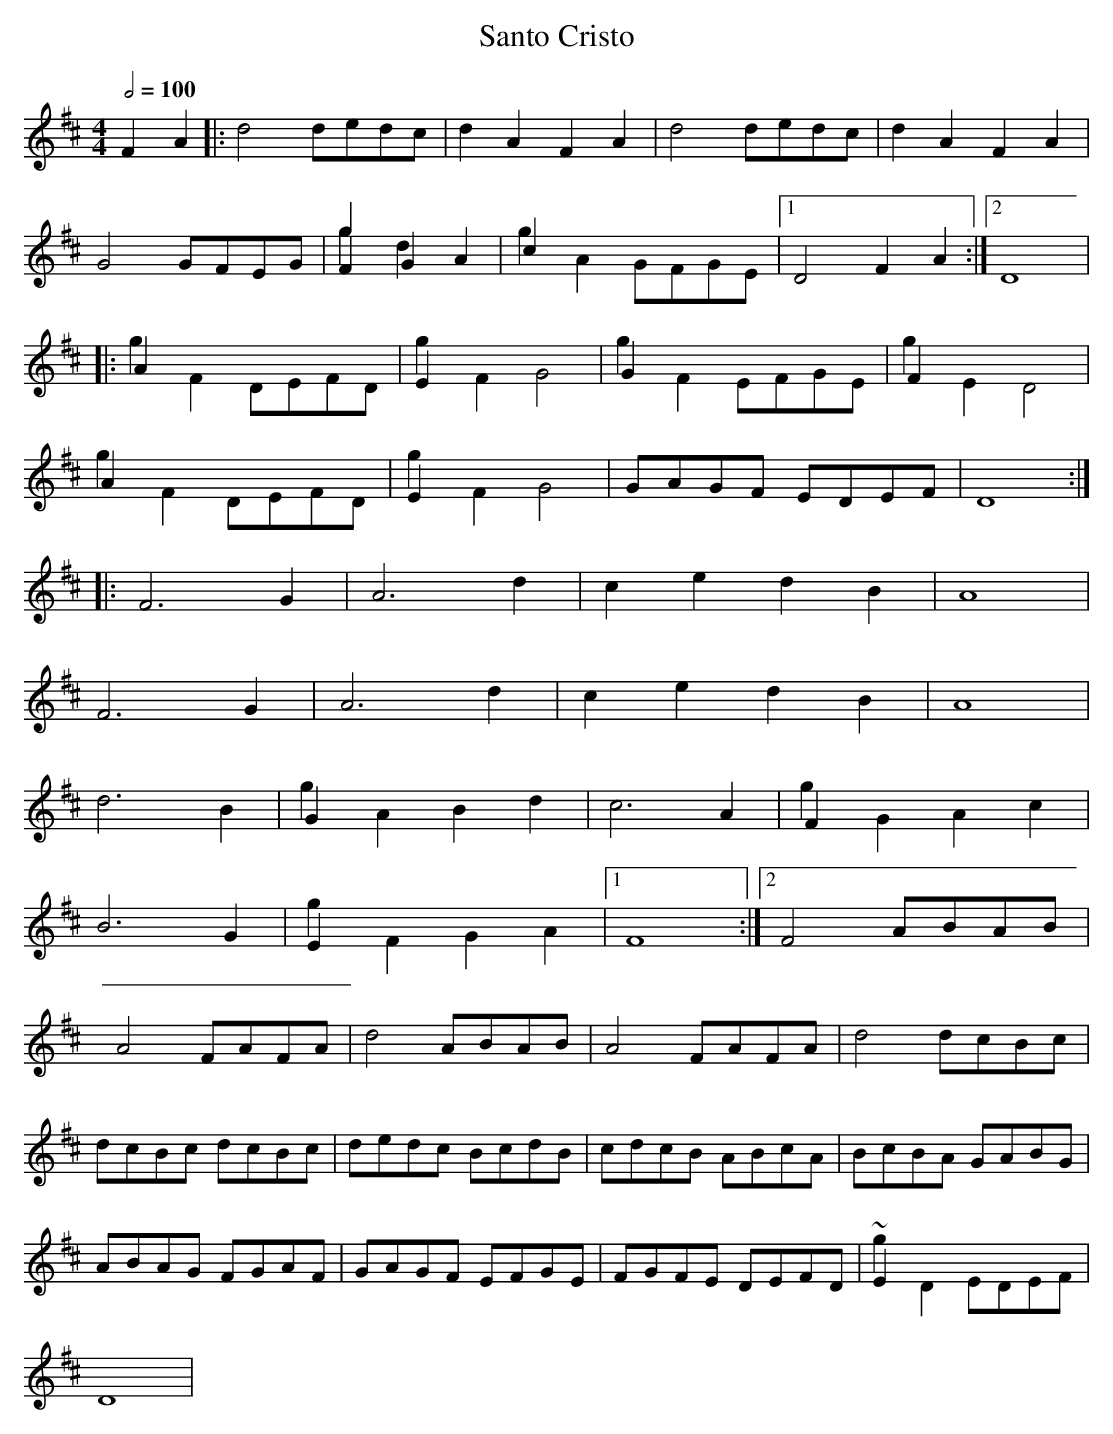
X:1
T:Santo Cristo
M:4/4
L:1/4
Q:2/4=100
K:D
FA|:d2 d/2e/2d/2c/2|dA  FA|d2 d/2e/2d/2c/2|dA  FA|!
G2 G/2F/2E/2G/2|F&gt;G A&gt;d|c&gt;A G/2F/2G/2E/2|1D2 FA:|2D4|!
|:A&gt;F D/2E/2F/2D/2|E&gt;F G2|G&gt;F E/2F/2G/2E/2|F&gt;E D2|!
A&gt;F D/2E/2F/2D/2|E&gt;F G2|G/2A/2G/2F/2 E/2D/2E/2F/2|D4:|!
|:F3 G|A3 d|ce dB|A4|!
F3 G|A3 d|ce dB|A4|!
d3 B|G&gt;A Bd|c3 A|F&gt;G Ac|!
B3 G|E&gt;F GA|1F4:|2F2 A/2B/2A/2B/2|!
A2 F/2A/2F/2A/2|d2A/2B/2A/2B/2|A2 F/2A/2F/2A/2|d2 d/2c/2B/2c/2|!
d/2c/2B/2c/2 d/2c/2B/2c/2|d/2e/2d/2c/2 B/2c/2d/2B/2|c/2d/2c/2B/2
A/2B/2c/2A/2|B/2c/2B/2A/2 G/2A/2B/2G/2|!
A/2B/2A/2G/2 F/2G/2A/2F/2|G/2A/2G/2F/2 E/2F/2G/2E/2|F/2G/2F/2E/2
D/2E/2F/2D/2|~E&gt;D E/2D/2E/2F/2|!
D4|
